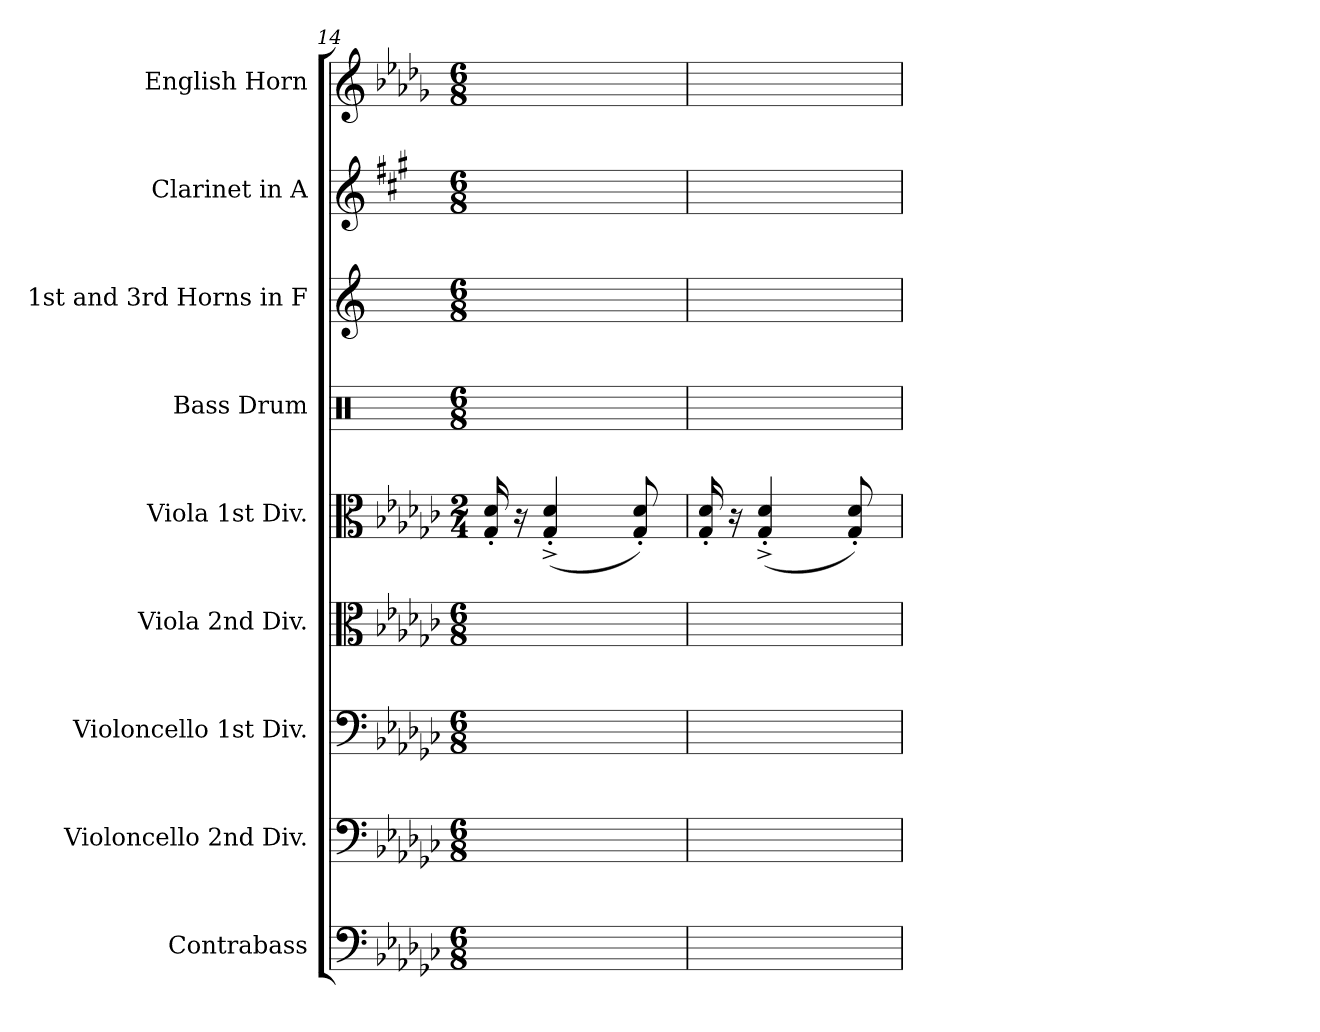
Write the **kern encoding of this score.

**kern	**kern	**kern	**kern	**kern	**kern	**kern	**kern	**kern
*part9	*part8	*part7	*part6	*part5	*part4	*part3	*part2	*part1
*staff9	*staff8	*staff7	*staff6	*staff5	*staff4	*staff3	*staff2	*staff1
*I"Contrabass	*I"Violoncello 2nd Div.	*I"Violoncello 1st Div.	*I"Viola 2nd Div.	*I"Viola 1st Div.	*I"Bass Drum	*I"1st and 3rd Horns in F	*I"Clarinet in A	*I"English Horn
*I'Cb.	*I'Vc.	*I'Vc.	*I'Vla.	*I'Vla.	*I'B. D.	*I'Hn.	*I'Cl.	*
*clefF4	*clefF4	*clefF4	*clefC3	*clefC3	*clefX	*clefG2	*clefG2	*clefG2
*ITrd7c12	*	*	*	*	*	*ITrd4c7	*ITrd2c3	*ITrd4c7
*k[b-e-a-d-g-c-]	*k[b-e-a-d-g-c-]	*k[b-e-a-d-g-c-]	*k[b-e-a-d-g-c-]	*k[b-e-a-d-g-c-]	*k[]	*k[b-]	*k[f#c#g#d#a#e#]	*k[b-e-a-d-g-c-]
*G-:	*G-:	*G-:	*G-:	*G-:	*C:	*F:	*F#:	*G-:
*M6/8	*M6/8	*M6/8	*M6/8	*M2/4	*M6/8	*M6/8	*M6/8	*M6/8
*	*	*	*	*Xtuplet	*	*	*	*
=14	=14	=14	=14	=14	=14	=14	=14	=14
2.ryy	2.ryy	8ryy	2.ryy	32%3G-' 32%3d-'	4%3ryy	4%3ryy	4.ryy	4%3ryy
.	.	.	.	32%3r	.	.	.	.
.	.	8ryy	.	.	.	.	.	.
.	.	.	.	(8%3G-'^ 8%3d-'^	.	.	.	.
.	.	8ryy	.	.	.	.	.	.
.	.	8ryy	.	.	.	.	8ryy	.
.	.	8ryy	.	.	.	.	8ryy	.
.	.	.	.	16%3G-' 16%3d-')	.	.	.	.
.	.	8ryy	.	.	.	.	16ryy	.
.	.	.	.	.	.	.	16ryy	.
=15	=15	=15	=15	=15	=15	=15	=15	=15
2.ryy	2.ryy	8ryy	2.ryy	32%3G-' 32%3d-'	4%3ryy	4%3ryy	4.ryy	4%3ryy
.	.	.	.	32%3r	.	.	.	.
.	.	8ryy	.	.	.	.	.	.
.	.	.	.	(8%3G-'^ 8%3d-'^	.	.	.	.
.	.	8ryy	.	.	.	.	.	.
.	.	8ryy	.	.	.	.	8ryy	.
.	.	8ryy	.	.	.	.	8ryy	.
.	.	.	.	16%3G-' 16%3d-')	.	.	.	.
.	.	8ryy	.	.	.	.	16ryy	.
.	.	.	.	.	.	.	16ryy	.
=	=	=	=	=	=	=	=	=
*-	*-	*-	*-	*-	*-	*-	*-	*-
